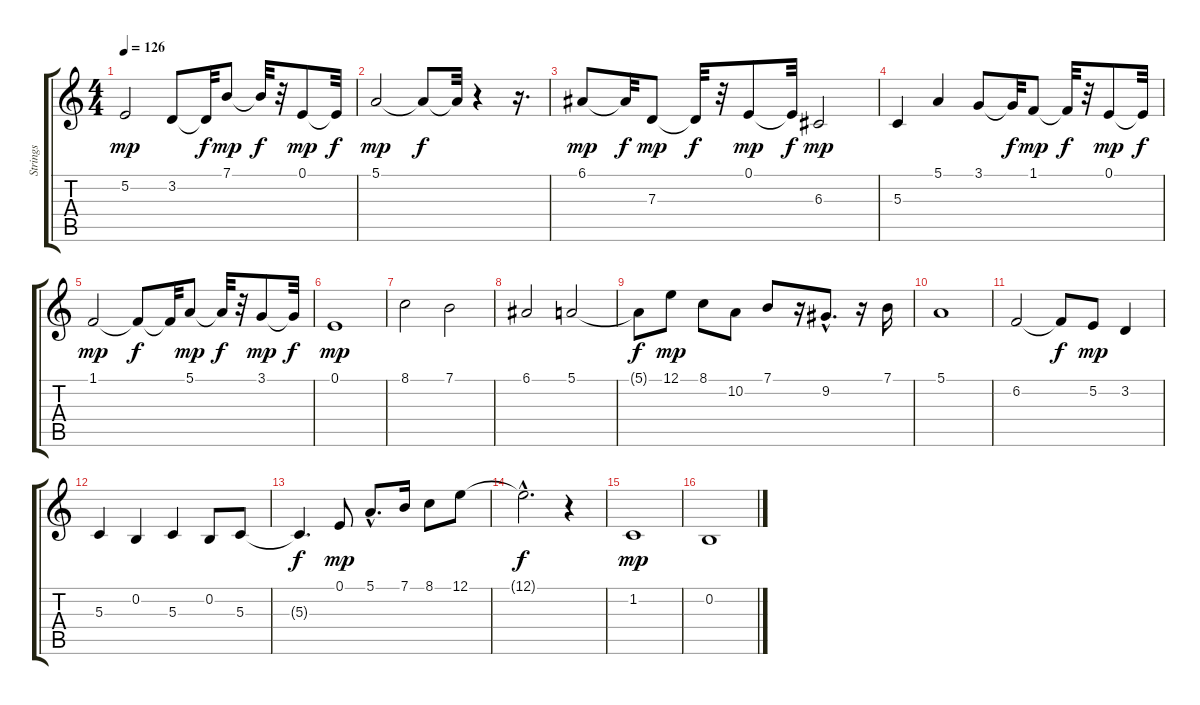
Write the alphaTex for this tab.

\track ("Strings" "Strings") {instrument stringensemble1}
\staff {score tabs}
\tuning (E4 B3 G3 D3 A2 E2) {hide}
\ts (4 4)
\tempo 126
\clef g2
\ks c
5.2.2{dy mp} 3.2.8 3.2{t}.32{dy f} 7.1.8{dy mp} 7.1{t}.32{dy f} r.32 0.1.8{dy mp} 0.1{t}.32{dy f} |
5.1.2{dy mp} 5.1{t}.8{dy f} 5.1{t}.32 r.4 r.16{d} |
6.1.8{dy mp} 6.1{t}.32{dy f} 7.3.8{dy mp} 7.3{t}.32{dy f} r.32 0.1.8{dy mp} 0.1{t}.32{dy f} 6.3.2{dy mp} |
5.3.4 5.1.4 3.1.8 3.1{t}.32{dy f} 1.1.8{dy mp} 1.1{t}.32{dy f} r.32 0.1.8{dy mp} 0.1{t}.32{dy f} |
1.1.2{dy mp} 1.1{t}.8{dy f} 1.1{t}.32 5.1.8{dy mp} 5.1{t}.32{dy f} r.32 3.1.8{dy mp} 3.1{t}.32{dy f} |
0.1.1{dy mp} |
8.1.2 7.1.2 |
6.1.2 5.1.2 |
5.1{t}.8{dy f} 12.1.8{dy mp} 8.1.8 10.2.8 7.1.8 r.16 9.2{hac}.8{d} r.16 7.1.16 |
5.1.1 |
6.2.2 6.2{t}.8{dy f} 5.2.8{dy mp} 3.2.4 |
5.3.4 0.2.4 5.3.4 0.2.8 5.3.8 |
5.3{t}.4{d dy f} 0.1.8{dy mp} 5.1{hac}.8{d} 7.1.16 8.1.8 12.1.8 |
12.1{hac t}.2{d dy f} r.4 |
1.2.1{dy mp} |
0.2.1
